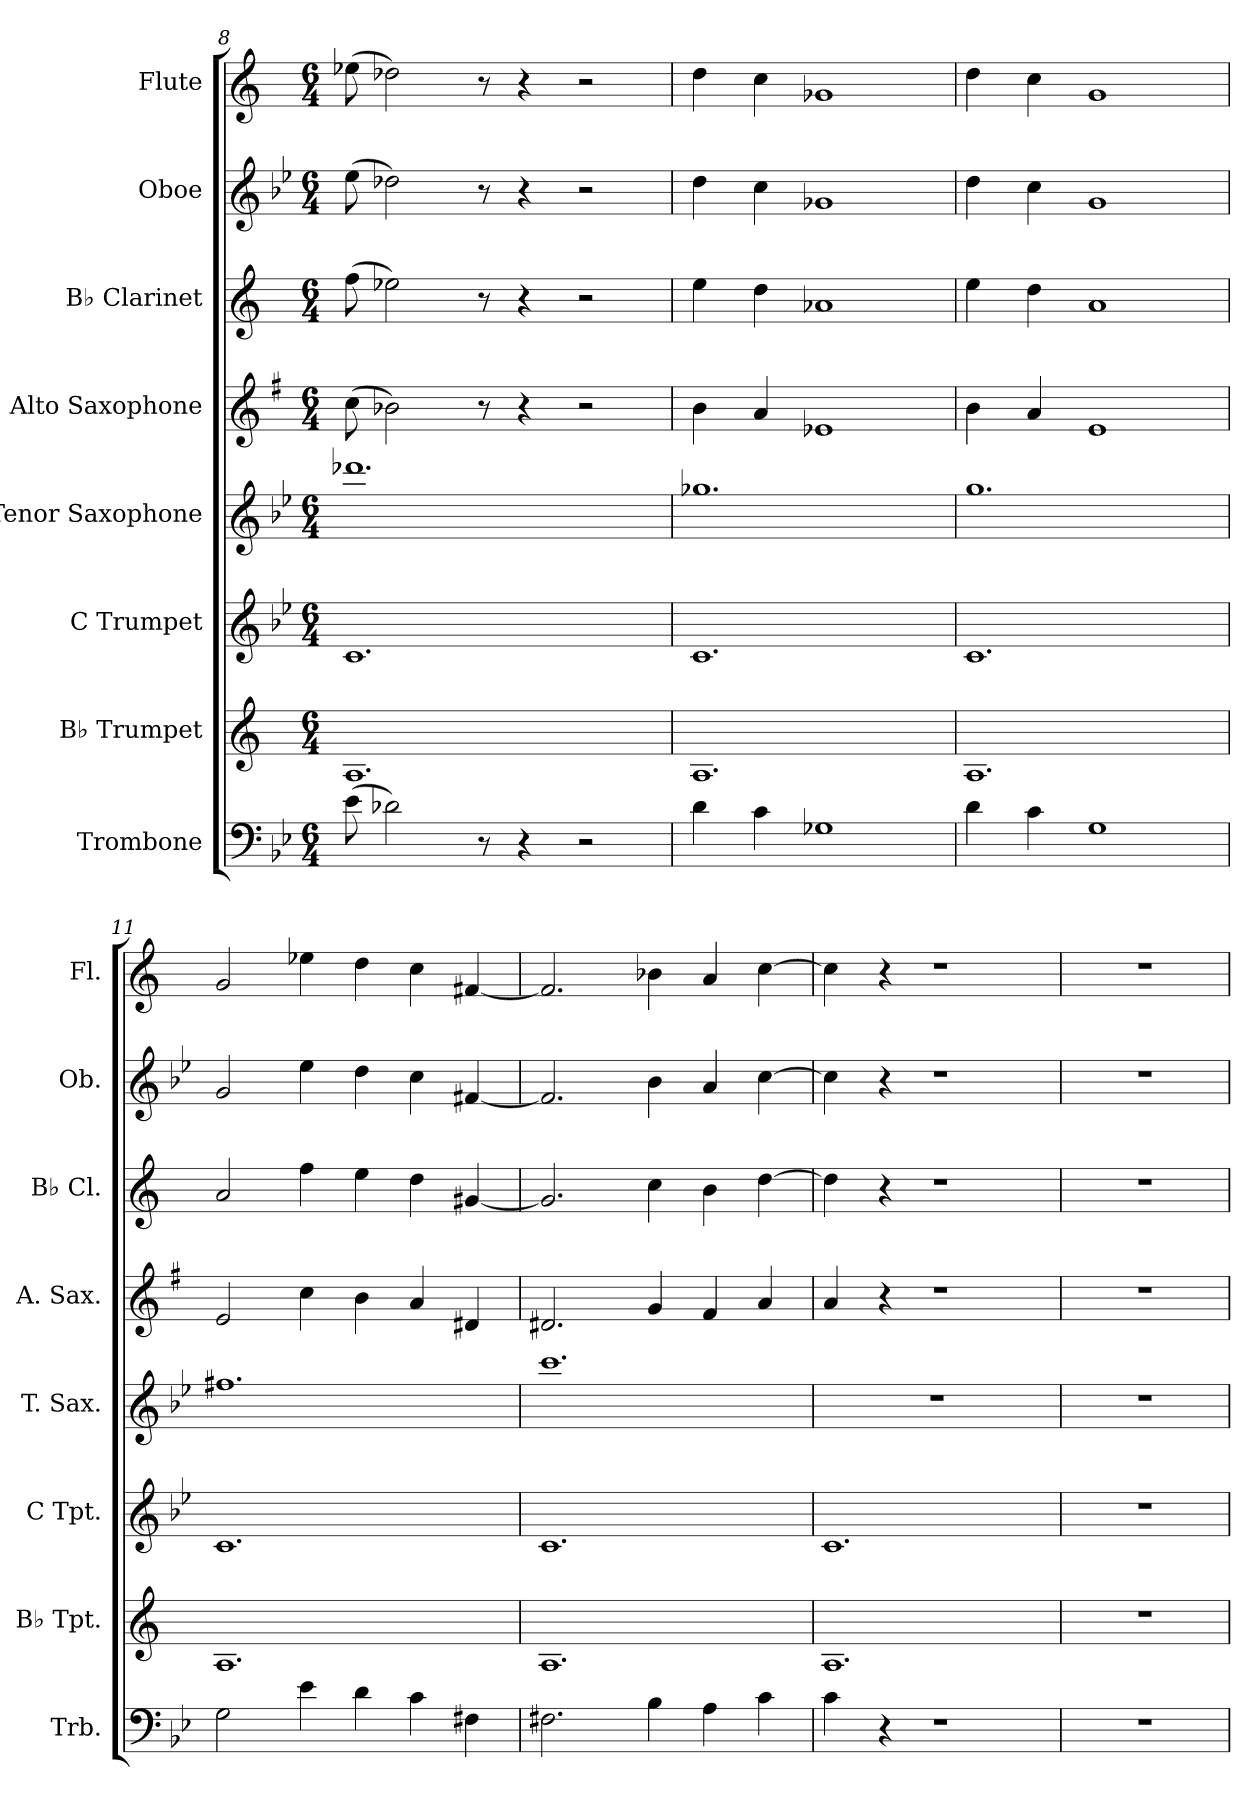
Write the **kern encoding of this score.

**kern	**kern	**kern	**kern	**kern	**kern	**kern	**kern
*part8	*part7	*part6	*part5	*part4	*part3	*part2	*part1
*staff8	*staff7	*staff6	*staff5	*staff4	*staff3	*staff2	*staff1
*I"Trombone	*I"B♭ Trumpet	*I"C Trumpet	*I"Tenor Saxophone	*I"Alto Saxophone	*I"B♭ Clarinet	*I"Oboe	*I"Flute
*I'Trb.	*I'B♭ Tpt.	*I'C Tpt.	*I'T. Sax.	*I'A. Sax.	*I'B♭ Cl.	*I'Ob.	*I'Fl.
!!LO:PB:g=z
*clefF4	*clefG2	*clefG2	*clefG2	*clefG2	*clefG2	*clefG2	*clefG2
*	*ITrd1c2	*	*ITrd8c14	*ITrd5c9	*ITrd1c2	*	*
*k[b-e-]	*k[b-e-]	*k[b-e-]	*k[b-e-]	*k[b-e-]	*k[b-e-]	*k[b-e-]	*k[]
*M6/4	*M6/4	*M6/4	*M6/4	*M6/4	*M6/4	*M6/4	*M6/4
=8	=8	=8	=8	=8	=8	=8	=8
(8e-\	1.G	1.c	1.dd-X	(8e-\	(8ee-\	(8ee-\	(8ee-X\
2d-X\)	.	.	.	2d-X\)	2dd-X\)	2dd-X\)	2dd-X\)
8r	.	.	.	8r	8r	8r	8r
4r	.	.	.	4r	4r	4r	4r
2r	.	.	.	2r	2r	2r	2r
=9	=9	=9	=9	=9	=9	=9	=9
4d\	1.G	1.c	1.g-X	4d\	4dd\	4dd\	4dd\
4c\	.	.	.	4c/	4cc\	4cc\	4cc\
1G-X	.	.	.	1G-X	1g-X	1g-X	1g-X
=10	=10	=10	=10	=10	=10	=10	=10
4d\	1.G	1.c	1.g	4d\	4dd\	4dd\	4dd\
4c\	.	.	.	4c/	4cc\	4cc\	4cc\
1G	.	.	.	1G	1g	1g	1g
=11	=11	=11	=11	=11	=11	=11	=11
2G\	1.G	1.c	1.f#X	2G/	2g/	2g/	2g/
4e-\	.	.	.	4e-\	4ee-\	4ee-\	4ee-X\
4d\	.	.	.	4d\	4dd\	4dd\	4dd\
4c\	.	.	.	4c/	4cc\	4cc\	4cc\
4F#X\	.	.	.	4F#X/	[4f#X/	[4f#X/	[4f#X/
=12	=12	=12	=12	=12	=12	=12	=12
2.F#X\	1.G	1.c	1.cc	2.F#X/	2.f#/]	2.f#/]	2.f#/]
4B-\	.	.	.	4B-/	4b-\	4b-\	4b-X\
4A\	.	.	.	4A/	4a\	4a/	4a/
4c\	.	.	.	4c/	[4cc\	[4cc\	[4cc\
=13	=13	=13	=13	=13	=13	=13	=13
4c\	1.G	1.c	1.r	4c/	4cc\]	4cc\]	4cc\]
4r	.	.	.	4r	4r	4r	4r
1r	.	.	.	1r	1r	1r	1r
=14	=14	=14	=14	=14	=14	=14	=14
1.r	1.r	1.r	1.r	1.r	1.r	1.r	1.r
=	=	=	=	=	=	=	=
*-	*-	*-	*-	*-	*-	*-	*-
